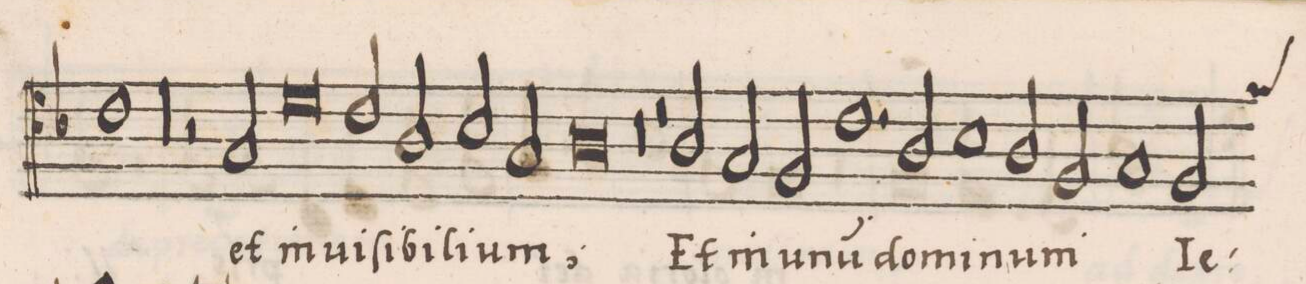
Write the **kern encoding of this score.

**kern	**text
*I"ALTVS	*
*clefC4	*
*k[b-]	*
*met(C|)	*
*M2/1	*
1c	-re
*	*Xij
=14-	=14-
00r	.
=15-	=15-
=16-	=16-
2r	.
2G/	et
0d	in-
=17-	=17-
2c/	-ui-
2A/	-ſi-
=18-	=18-
2B-/	-bi-
2G/	-li-
0A	-um;
=19-	=19-
0r	.
=20-	=20-
2r	.
2A/	Et
=21-	=21-
2G/	in
2F/	u-
1.c	-nu(m)
=22-	=22-
2A/	do-
1B-	-mi-
=23-	=23-
2A/	-num
2F/	.
1G	.
=24-	=24-
2F/	Ie-
*custos:f	*
*-	*-
